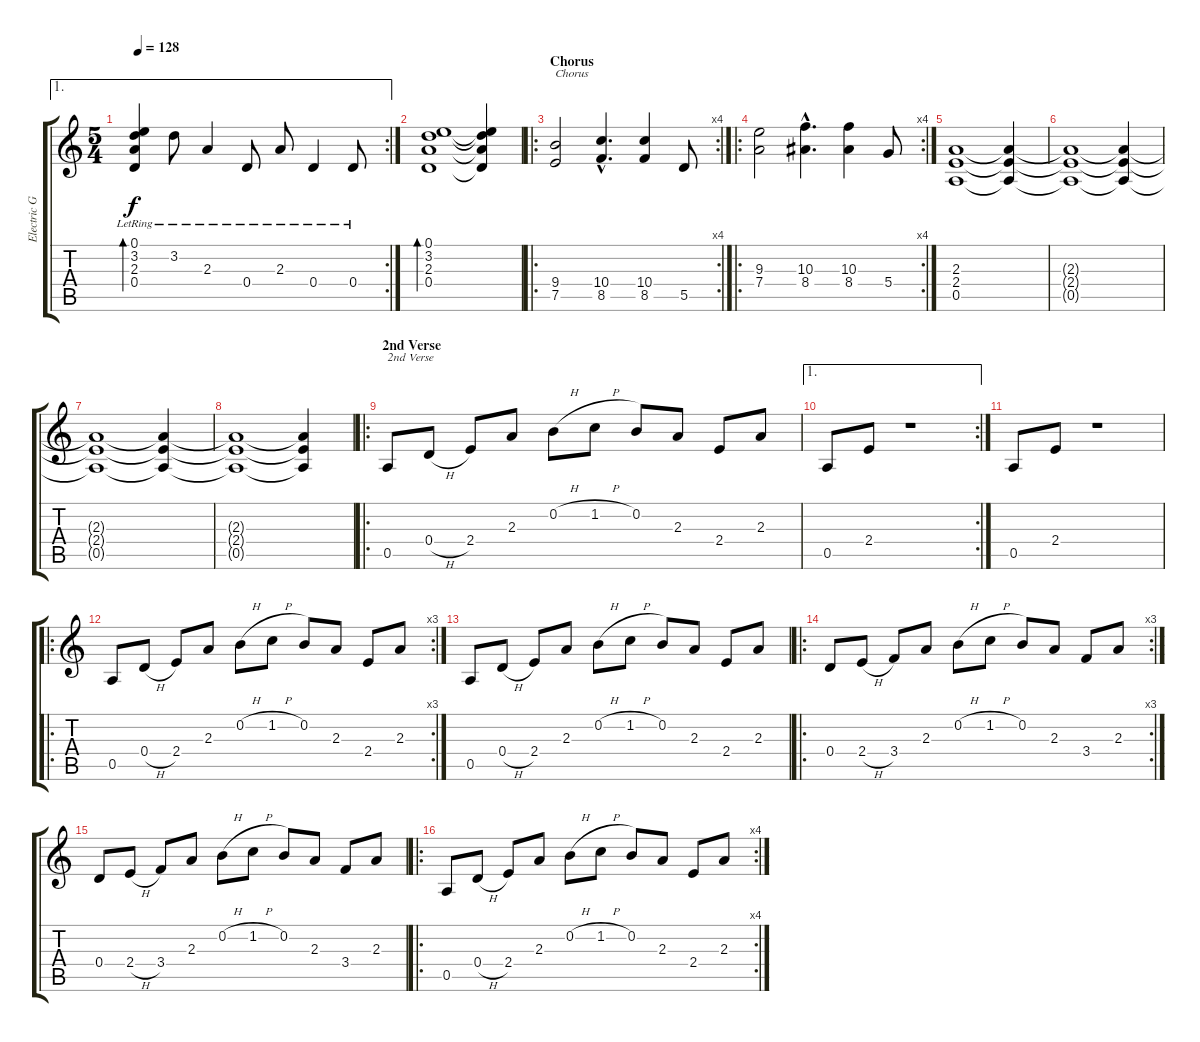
\track ("Electric Guitar 1" "Electric G") {instrument electricguitarclean}
\staff {score tabs}
\tuning (E4 B3 G3 D3 A2 E2) {hide}
\ae 1
\rc 2
\ts (5 4)
\tempo 128
\clef g2
\ks c
(0.1{lr} 3.2{lr} 2.3{lr} 0.4).4{bd 60 dy f} 3.2{lr}.8 2.3{lr}.4 0.4{lr}.8 2.3{lr}.8 0.4{lr}.4 0.4{lr}.8 |
(0.1 3.2 2.3 0.4).1{bd 120} (0.1{t} 3.2{t} 2.3{t} 0.4{t}).4 |
\ro
\rc 4
\section ("" "Chorus")
(9.4 7.5).2{txt "Chorus" volume 15 instrument distortionguitar} (10.4{hac} 8.5{hac}).4{d} (10.4 8.5).4 5.5.8 |
\ro
\rc 4
(9.3 7.4).2 (10.3{hac} 8.4{hac}).4{d} (10.3 8.4).4 5.4.8 |
(2.3 2.4 0.5).1 (2.3{t} 2.4{t} 0.5{t}).4 |
(2.3{t} 2.4{t} 0.5{t}).1 (2.3{t} 2.4{t} 0.5{t}).4 |
(2.3{t} 2.4{t} 0.5{t}).1 (2.3{t} 2.4{t} 0.5{t}).4 |
(2.3{t} 2.4{t} 0.5{t}).1 (2.3{t} 2.4{t} 0.5{t}).4 |
\ro
\section ("" "2nd Verse")
0.5.8{txt "2nd Verse" instrument electricguitarclean} 0.4{h}.8 2.4.8 2.3.8 0.2{h}.8 1.2{h}.8 0.2.8 2.3.8 2.4.8 2.3.8 |
\ae 1
\rc 2
0.5.8 2.4.8 r.1 |
0.5.8 2.4.8 r.1 |
\ro
\rc 3
0.5.8 0.4{h}.8 2.4.8 2.3.8 0.2{h}.8 1.2{h}.8 0.2.8 2.3.8 2.4.8 2.3.8 |
0.5.8 0.4{h}.8 2.4.8 2.3.8 0.2{h}.8 1.2{h}.8 0.2.8 2.3.8 2.4.8 2.3.8 |
\ro
\rc 3
0.4.8 2.4{h}.8 3.4.8 2.3.8 0.2{h}.8 1.2{h}.8 0.2.8 2.3.8 3.4.8 2.3.8 |
0.4.8 2.4{h}.8 3.4.8 2.3.8 0.2{h}.8 1.2{h}.8 0.2.8 2.3.8 3.4.8 2.3.8 |
\ro
\rc 4
0.5.8 0.4{h}.8 2.4.8 2.3.8 0.2{h}.8 1.2{h}.8 0.2.8 2.3.8 2.4.8 2.3.8
